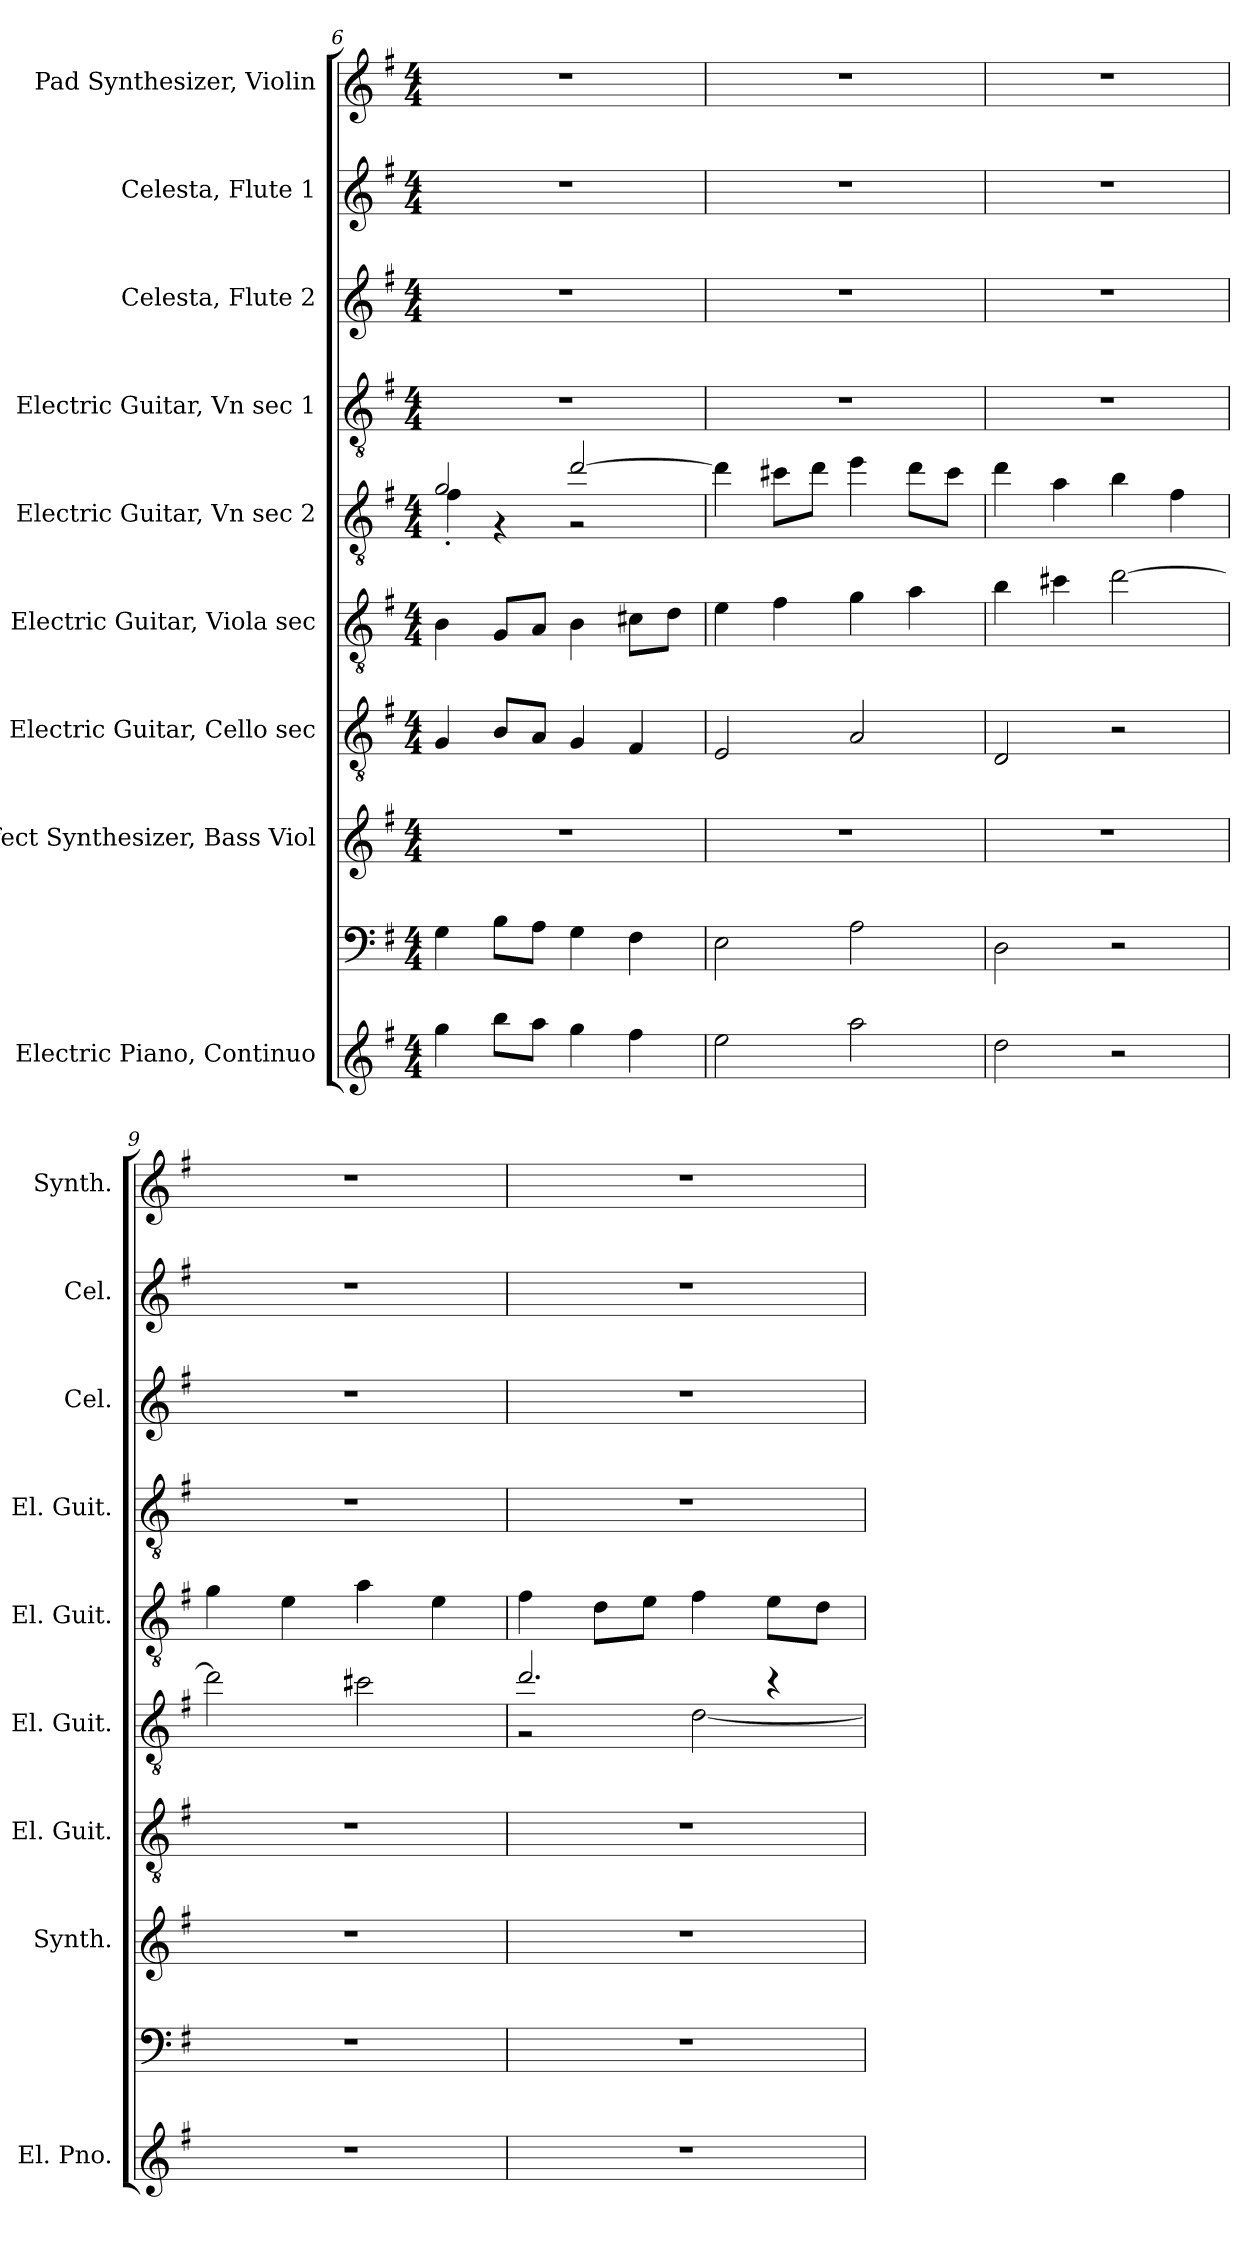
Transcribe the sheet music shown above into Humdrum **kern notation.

**kern	**kern	**kern	**kern	**kern	**kern	**kern	**kern	**kern	**kern
*part9	*part9	*part8	*part7	*part6	*part5	*part4	*part3	*part2	*part1
*staff10	*staff9	*staff8	*staff7	*staff6	*staff5	*staff4	*staff3	*staff2	*staff1
*I"Electric Piano, Continuo	*	*I"Effect Synthesizer, Bass Viol	*I"Electric Guitar, Cello sec	*I"Electric Guitar, Viola sec	*I"Electric Guitar, Vn sec 2	*I"Electric Guitar, Vn sec 1	*I"Celesta, Flute 2	*I"Celesta, Flute 1	*I"Pad Synthesizer, Violin
*I'El. Pno.	*	*I'Synth.	*I'El. Guit.	*I'El. Guit.	*I'El. Guit.	*I'El. Guit.	*I'Cel.	*I'Cel.	*I'Synth.
*clefG2	*clefF4	*clefG2	*clefGv2	*clefGv2	*clefGv2	*clefGv2	*clefG2	*clefG2	*clefG2
*	*	*	*	*	*	*	*ITrd-7c-12	*ITrd-7c-12	*
*k[f#]	*k[f#]	*k[f#]	*k[f#]	*k[f#]	*k[f#]	*k[f#]	*k[f#]	*k[f#]	*k[f#]
*M4/4	*M4/4	*M4/4	*M4/4	*M4/4	*M4/4	*M4/4	*M4/4	*M4/4	*M4/4
=6	=6	=6	=6	=6	=6	=6	=6	=6	=6
*	*	*	*	*	*^	*	*	*	*
4gg\	4G\	1r	4G/	4B\	2g/	4f#'\	1r	1r	1r	1r
8bb\L	8B\L	.	8B/L	8G/L	.	4r	.	.	.	.
8aa\J	8A\J	.	8A/J	8A/J	.	.	.	.	.	.
4gg\	4G\	.	4G/	4B\	[2dd/	2r	.	.	.	.
4ff#\	4F#\	.	4F#/	8c#X\L	.	.	.	.	.	.
.	.	.	.	8d\J	.	.	.	.	.	.
*	*	*	*	*	*v	*v	*	*	*	*
=7	=7	=7	=7	=7	=7	=7	=7	=7	=7
2ee\	2E\	1r	2E/	4e\	4dd\]	1r	1r	1r	1r
.	.	.	.	4f#\	8cc#X\L	.	.	.	.
.	.	.	.	.	8dd\J	.	.	.	.
2aa\	2A\	.	2A/	4g\	4ee\	.	.	.	.
.	.	.	.	4a\	8dd\L	.	.	.	.
.	.	.	.	.	8cc#\J	.	.	.	.
=8	=8	=8	=8	=8	=8	=8	=8	=8	=8
2dd\	2D\	1r	2D/	4b\	4dd\	1r	1r	1r	1r
.	.	.	.	4cc#X\	4a\	.	.	.	.
2r	2r	.	2r	[2dd\	4b\	.	.	.	.
.	.	.	.	.	4f#\	.	.	.	.
=9	=9	=9	=9	=9	=9	=9	=9	=9	=9
1r	1r	1r	1r	2dd\]	4g\	1r	1r	1r	1r
.	.	.	.	.	4e\	.	.	.	.
.	.	.	.	2cc#X\	4a\	.	.	.	.
.	.	.	.	.	4e\	.	.	.	.
!!LO:PB:g=z
=10	=10	=10	=10	=10	=10	=10	=10	=10	=10
*	*	*	*	*^	*	*	*	*	*
1r	1r	1r	1r	2.dd/	2r	4f#\	1r	1r	1r	1r
.	.	.	.	.	.	8d\L	.	.	.	.
.	.	.	.	.	.	8e\J	.	.	.	.
.	.	.	.	.	[2d\	4f#\	.	.	.	.
.	.	.	.	4r	.	8e\L	.	.	.	.
.	.	.	.	.	.	8d\J	.	.	.	.
*	*	*	*	*v	*v	*	*	*	*	*
=	=	=	=	=	=	=	=	=	=
*-	*-	*-	*-	*-	*-	*-	*-	*-	*-
